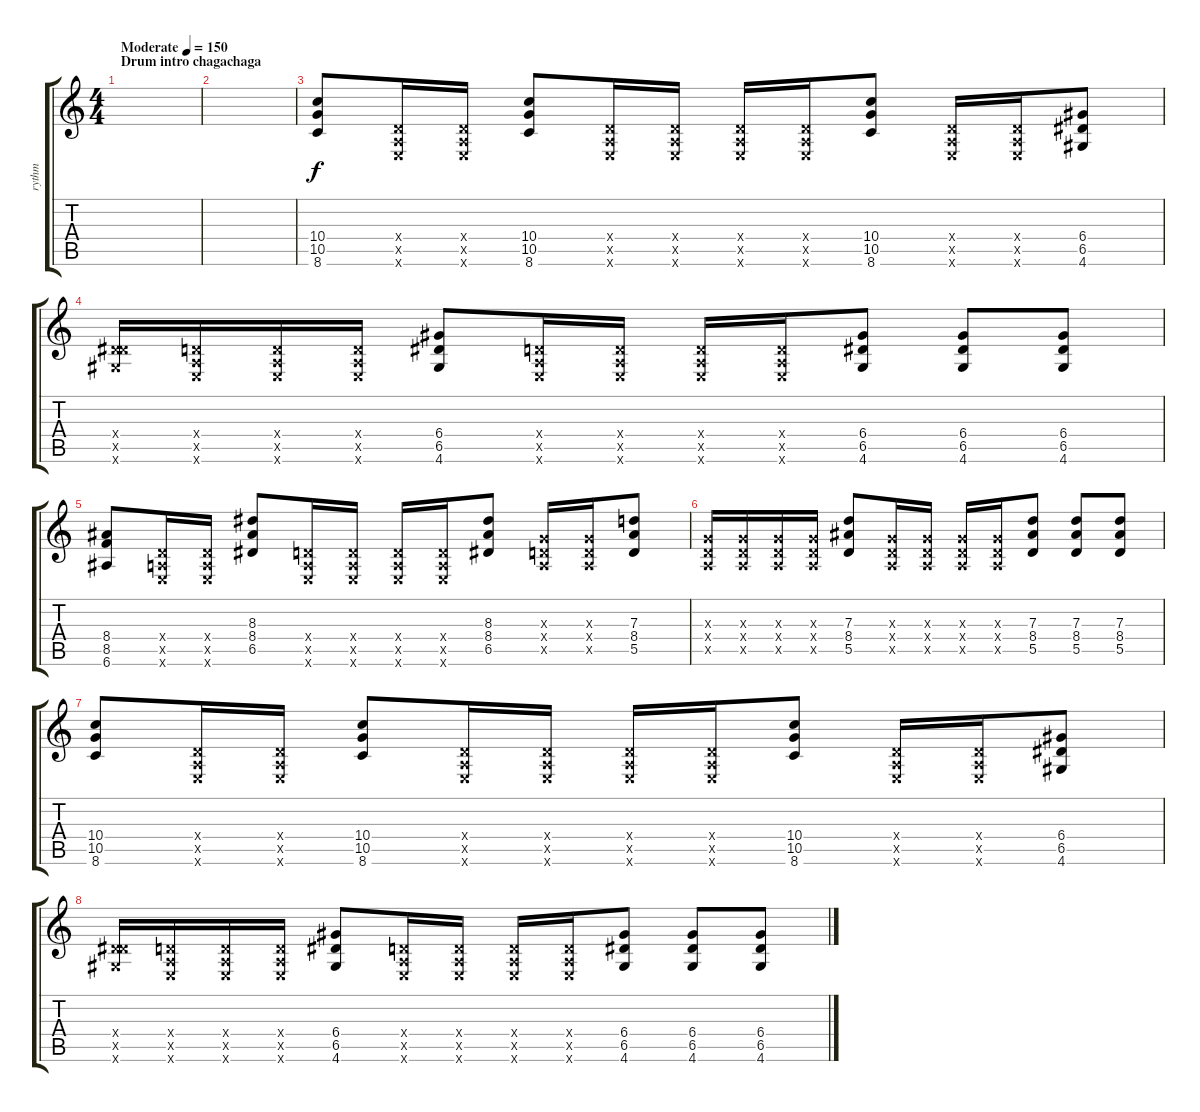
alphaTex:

\track ("rythm" "rythm") {instrument distortionguitar}
\staff {score tabs}
\tuning (E4 B3 G3 D3 A2 E2) {hide}
\ts (4 4)
\section ("" "Drum intro chagachaga")
\tempo (150 "Moderate")
\clef g2
\ks c
|
|
(10.4 10.5 8.6).8 (0.4{x} 0.5{x} 0.6{x}).16 (0.4{x} 0.5{x} 0.6{x}).16 (10.4 10.5 8.6).8 (0.4{x} 0.5{x} 0.6{x}).16 (0.4{x} 0.5{x} 0.6{x}).16 (0.4{x} 0.5{x} 0.6{x}).16 (0.4{x} 0.5{x} 0.6{x}).16 (10.4 10.5 8.6).8 (0.4{x} 0.5{x} 0.6{x}).16 (0.4{x} 0.5{x} 0.6{x}).16 (6.4 6.5 4.6).8 |
(0.4{x} 6.5{x} 4.6{x}).16 (0.4{x} 0.5{x} 0.6{x}).16 (0.4{x} 0.5{x} 0.6{x}).16 (0.4{x} 0.5{x} 0.6{x}).16 (6.4 6.5 4.6).8 (0.4{x} 0.5{x} 0.6{x}).16 (0.4{x} 0.5{x} 0.6{x}).16 (0.4{x} 0.5{x} 0.6{x}).16 (0.4{x} 0.5{x} 0.6{x}).16 (6.4 6.5 4.6).8 (6.4 6.5 4.6).8 (6.4 6.5 4.6).8 |
(8.4 8.5 6.6).8 (0.4{x} 0.5{x} 0.6{x}).16 (0.4{x} 0.5{x} 0.6{x}).16 (8.3 8.4 6.5).8 (0.4{x} 0.5{x} 0.6{x}).16 (0.4{x} 0.5{x} 0.6{x}).16 (0.4{x} 0.5{x} 0.6{x}).16 (0.4{x} 0.5{x} 0.6{x}).16 (8.3 8.4 6.5).8 (0.3{x} 0.4{x} 0.5{x}).16 (0.3{x} 0.4{x} 0.5{x}).16 (7.3 8.4 5.5).8 |
(0.3{x} 0.4{x} 0.5{x}).16 (0.3{x} 0.4{x} 0.5{x}).16 (0.3{x} 0.4{x} 0.5{x}).16 (0.3{x} 0.4{x} 0.5{x}).16 (7.3 8.4 5.5).8 (0.3{x} 0.4{x} 0.5{x}).16 (0.3{x} 0.4{x} 0.5{x}).16 (0.3{x} 0.4{x} 0.5{x}).16 (0.3{x} 0.4{x} 0.5{x}).16 (7.3 8.4 5.5).8 (7.3 8.4 5.5).8 (7.3 8.4 5.5).8 |
(10.4 10.5 8.6).8 (0.4{x} 0.5{x} 0.6{x}).16 (0.4{x} 0.5{x} 0.6{x}).16 (10.4 10.5 8.6).8 (0.4{x} 0.5{x} 0.6{x}).16 (0.4{x} 0.5{x} 0.6{x}).16 (0.4{x} 0.5{x} 0.6{x}).16 (0.4{x} 0.5{x} 0.6{x}).16 (10.4 10.5 8.6).8 (0.4{x} 0.5{x} 0.6{x}).16 (0.4{x} 0.5{x} 0.6{x}).16 (6.4 6.5 4.6).8 |
(0.4{x} 6.5{x} 4.6{x}).16 (0.4{x} 0.5{x} 0.6{x}).16 (0.4{x} 0.5{x} 0.6{x}).16 (0.4{x} 0.5{x} 0.6{x}).16 (6.4 6.5 4.6).8 (0.4{x} 0.5{x} 0.6{x}).16 (0.4{x} 0.5{x} 0.6{x}).16 (0.4{x} 0.5{x} 0.6{x}).16 (0.4{x} 0.5{x} 0.6{x}).16 (6.4 6.5 4.6).8 (6.4 6.5 4.6).8 (6.4 6.5 4.6).8
